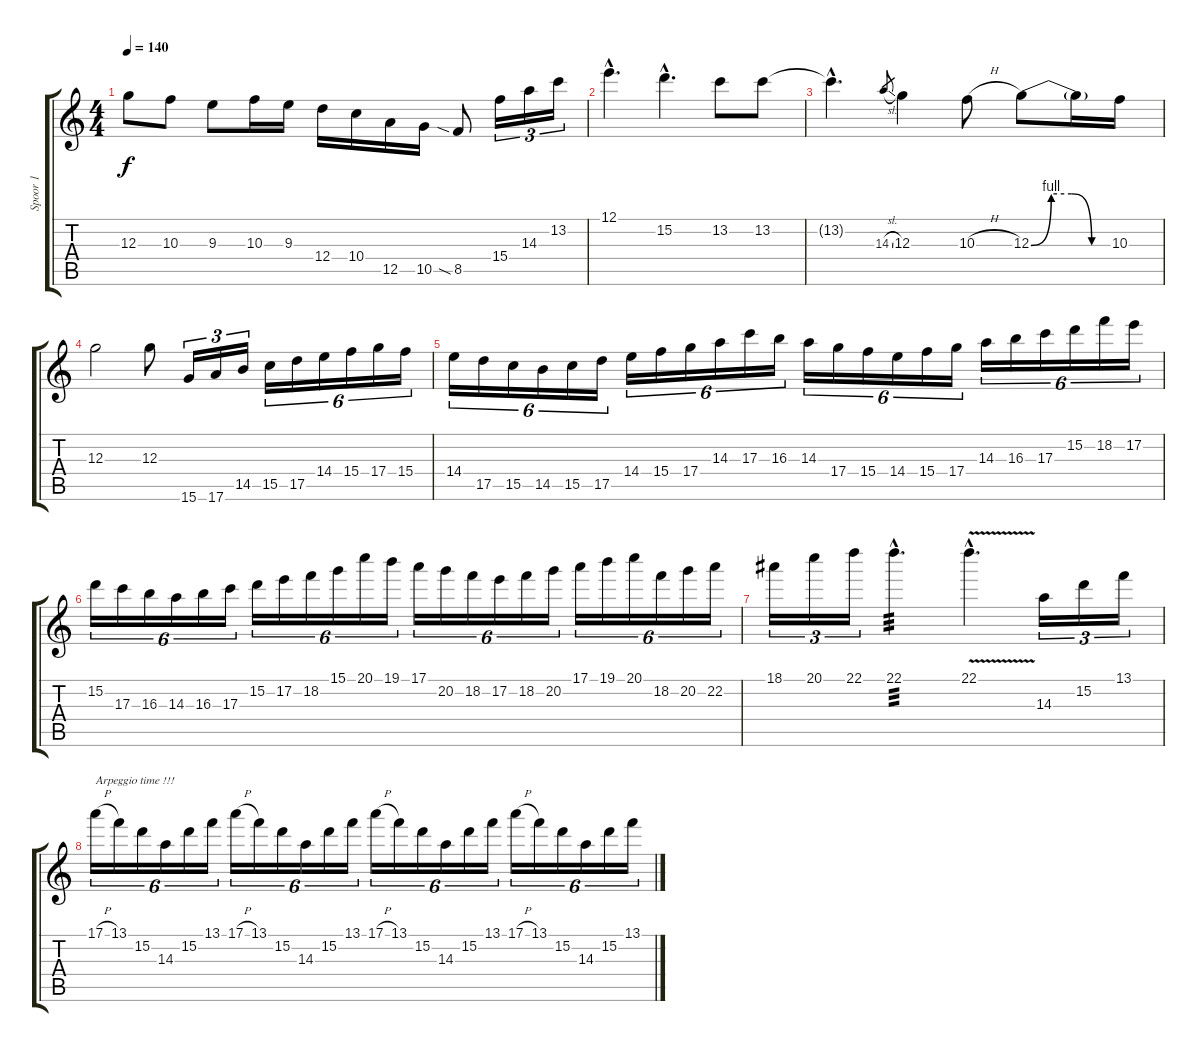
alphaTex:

\track ("Spoor 1" "Spoor 1") {instrument distortionguitar}
\staff {score tabs}
\tuning (E4 B3 G3 D3 A2 E2) {hide}
\ts (4 4)
\tempo 140
\clef g2
\ks c
12.3{t}.8{dy f} 10.3.8 9.3.8 10.3.16 9.3.16 12.4.16 10.4.16 12.5.16 10.5.16 8.5{sia}.8 15.4.16{tu (3 2)} 14.3.16{tu (3 2)} 13.2.16{tu (3 2)} |
12.1{hac}.4{d} 15.2{hac}.4{d} 13.2.8 13.2.8 |
13.2{hac t}.4{d} 14.3{sl}.8{gr} 12.3.4 10.3{h}.8 12.3{be (custom 0 0 15 4 30 4 45 0 60 0)}.8 12.3{t}.16 10.3.16 |
12.3.2 12.3.8 15.6.16{tu (3 2)} 17.6.16{tu (3 2)} 14.5.16{tu (3 2)} 15.5.16{tu (6 4)} 17.5.16{tu (6 4)} 14.4.16{tu (6 4)} 15.4.16{tu (6 4)} 17.4.16{tu (6 4)} 15.4.16{tu (6 4)} |
14.4.16{tu (6 4)} 17.5.16{tu (6 4)} 15.5.16{tu (6 4)} 14.5.16{tu (6 4)} 15.5.16{tu (6 4)} 17.5.16{tu (6 4)} 14.4.16{tu (6 4)} 15.4.16{tu (6 4)} 17.4.16{tu (6 4)} 14.3.16{tu (6 4)} 17.3.16{tu (6 4)} 16.3.16{tu (6 4)} 14.3.16{tu (6 4)} 17.4.16{tu (6 4)} 15.4.16{tu (6 4)} 14.4.16{tu (6 4)} 15.4.16{tu (6 4)} 17.4.16{tu (6 4)} 14.3.16{tu (6 4)} 16.3.16{tu (6 4)} 17.3.16{tu (6 4)} 15.2.16{tu (6 4)} 18.2.16{tu (6 4)} 17.2.16{tu (6 4)} |
15.2.16{tu (6 4)} 17.3.16{tu (6 4)} 16.3.16{tu (6 4)} 14.3.16{tu (6 4)} 16.3.16{tu (6 4)} 17.3.16{tu (6 4)} 15.2.16{tu (6 4)} 17.2.16{tu (6 4)} 18.2.16{tu (6 4)} 15.1.16{tu (6 4)} 20.1.16{tu (6 4)} 19.1.16{tu (6 4)} 17.1.16{tu (6 4)} 20.2.16{tu (6 4)} 18.2.16{tu (6 4)} 17.2.16{tu (6 4)} 18.2.16{tu (6 4)} 20.2.16{tu (6 4)} 17.1.16{tu (6 4)} 19.1.16{tu (6 4)} 20.1.16{tu (6 4)} 18.2.16{tu (6 4)} 20.2.16{tu (6 4)} 22.2.16{tu (6 4)} |
18.1.16{tu (3 2)} 20.1.16{tu (3 2)} 22.1.16{tu (3 2)} 22.1{hac}.4{d tp 3} 22.1{v hac}.4{d} 14.3.16{tu (3 2)} 15.2.16{tu (3 2)} 13.1.16{tu (3 2)} |
17.1{h}.16{tu (6 4) txt "Arpeggio time !!!"} 13.1.16{tu (6 4)} 15.2.16{tu (6 4)} 14.3.16{tu (6 4)} 15.2.16{tu (6 4)} 13.1.16{tu (6 4)} 17.1{h}.16{tu (6 4)} 13.1.16{tu (6 4)} 15.2.16{tu (6 4)} 14.3.16{tu (6 4)} 15.2.16{tu (6 4)} 13.1.16{tu (6 4)} 17.1{h}.16{tu (6 4)} 13.1.16{tu (6 4)} 15.2.16{tu (6 4)} 14.3.16{tu (6 4)} 15.2.16{tu (6 4)} 13.1.16{tu (6 4)} 17.1{h}.16{tu (6 4)} 13.1.16{tu (6 4)} 15.2.16{tu (6 4)} 14.3.16{tu (6 4)} 15.2.16{tu (6 4)} 13.1.16{tu (6 4)}
